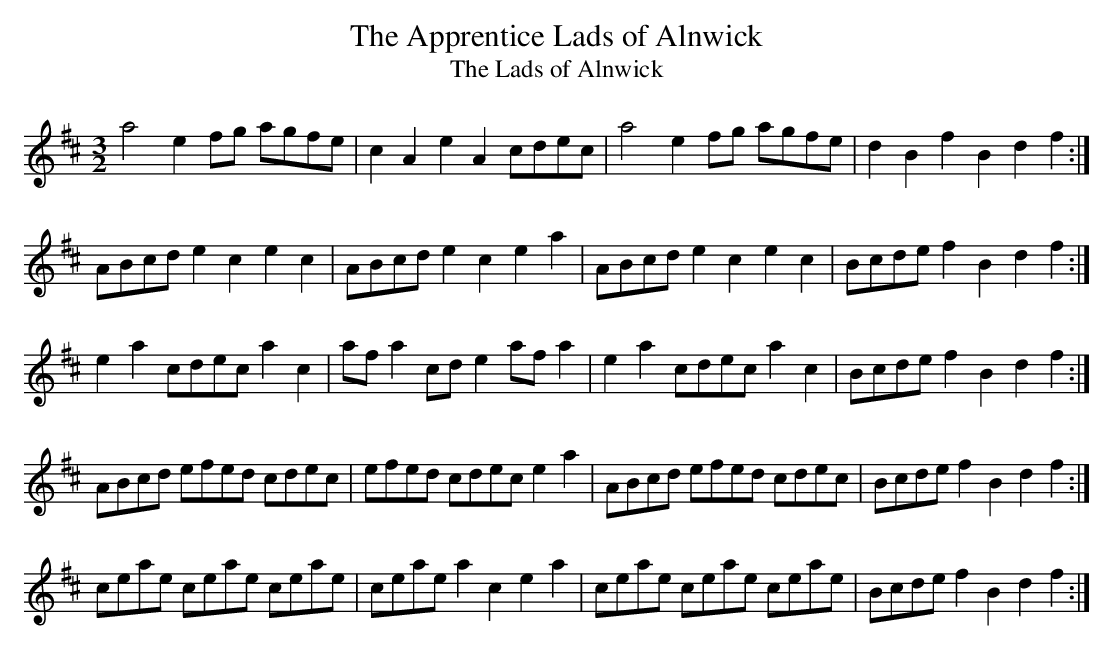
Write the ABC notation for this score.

X:1
T:Apprentice Lads of Alnwick, The
T:The Lads of Alnwick
M:3/2
L:1/8
K:D
a4 e2 fg agfe|c2 A2 e2 A2 cdec|a4 e2 fg agfe|d2 B2 f2 B2 d2 f2:|
ABcd e2 c2 e2 c2|ABcd e2 c2 e2 a2|ABcd e2 c2 e2 c2|Bcde f2 B2 d2 f2:|
e2 a2 cdec a2 c2|af a2cd e2 af a2|e2 a2 cdec a2 c2|Bcde f2 B2 d2 f2:|
ABcd efed cdec|efed cdec e2 a2|ABcd efed cdec|Bcde f2 B2 d2 f2:|
ceae ceae ceae|ceae a2 c2 e2 a2|ceae ceae ceae|Bcde f2 B2 d2 f2:|
